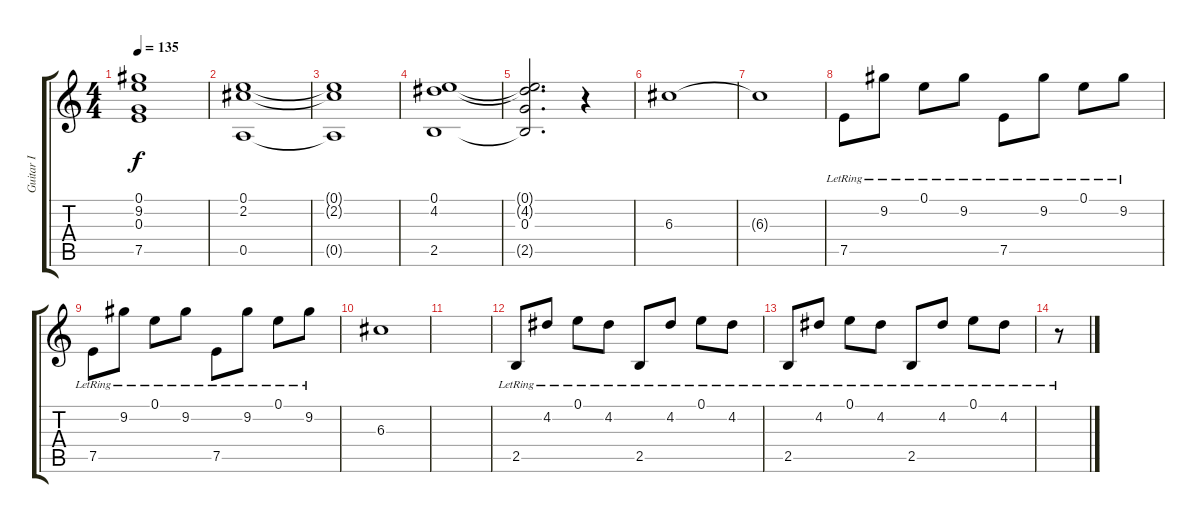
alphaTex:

\track ("Guitar I" "Guitar I") {instrument electricguitarclean}
\staff {score tabs}
\tuning (E4 B3 G3 D3 A2 D2) {hide}
\ts (4 4)
\tempo 135
\clef g2
\ks c
(0.1{t} 9.2{t} 0.3 7.5{t}).1{dy f} |
(0.1 2.2 0.5).1 |
(0.1{t} 2.2{t} 0.5{t}).1 |
(0.1 4.2 2.5).1 |
(0.1{t} 4.2{t} 0.3 2.5{t}).2{d} r.4 |
6.3.1 |
6.3{t}.1 |
7.5{lr}.8 9.2{lr}.8 0.1{lr}.8 9.2{lr}.8 7.5{lr}.8 9.2{lr}.8 0.1{lr}.8 9.2{lr}.8 |
7.5{lr}.8 9.2{lr}.8 0.1{lr}.8 9.2{lr}.8 7.5{lr}.8 9.2{lr}.8 0.1{lr}.8 9.2{lr}.8 |
6.3.1 |
|
2.5{lr}.8 4.2{lr}.8 0.1{lr}.8 4.2{lr}.8 2.5{lr}.8 4.2{lr}.8 0.1{lr}.8 4.2{lr}.8 |
2.5{lr}.8 4.2{lr}.8 0.1{lr}.8 4.2{lr}.8 2.5{lr}.8 4.2{lr}.8 0.1{lr}.8 4.2{lr}.8 |
r.8
